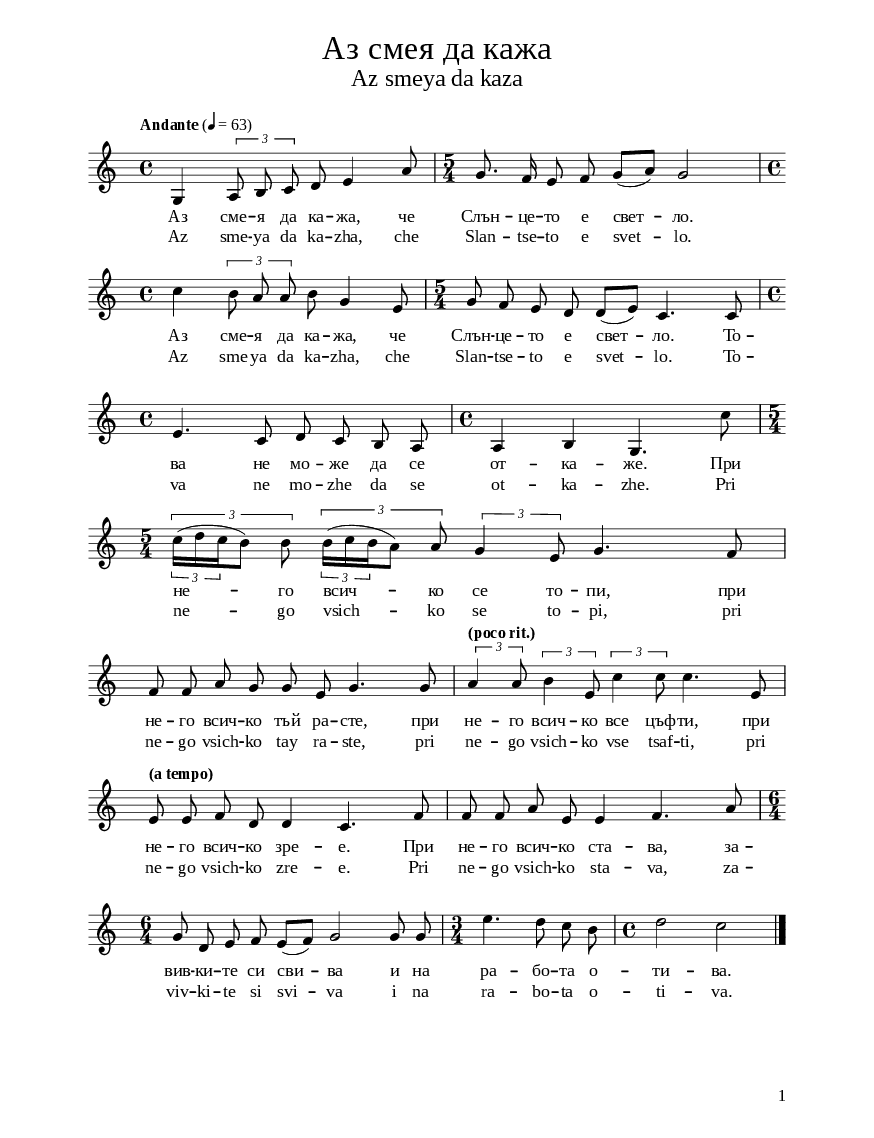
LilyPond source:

\version "2.22.1"

% include paper part and global functions
\include "include/globals.ily"

\bookpart {
  \include "include/bookpart-paper.ily"
  \score {
    \include "include/score-layout.ily"


    \new Voice \relative c' {
      \clef treble
      \key c \major
      \time 4/4
      \tempoFunc "Andante" 4 "63"
      \autoBeamOff
      g4 \tuplet 3/2 {  a8   b8   c8  }  d8   e4   a8 | \time 5/4  | g8.   f16   e8   f8   g8 ( [ a8 ) ]   g2 \break |

      \time 4/4  | c4 \tuplet 3/2 {  b8   a8   a8  } b8   g4   e8 | \time 5/4  | g8   f8   e8   d8   d8 ( [ e8 ) ]   c4.   c8 \break |

      \time 4/4  | e4.   c8   d8   c8   b8  a8 |   \time 4/4   a4   b4   g4.   c'8  | \time 5/4 \break

      \tweak direction #up \tuplet 3/2 { \once \override Slur.positions = #'(1 . 1) \tuplet 3/2 { c16 ([ d16  c16 } b8]) b8 }

      \tweak direction #up \tuplet 3/2 { \once \override Slur.positions = #'(1.05 . 0.1) \tuplet 3/2 { b16 [( c16  b16 } a8 )] a8 }

      \tuplet 3/2 { g4 e8 } g4. f8 \break


      f8   f8   a8   g8   g8 e8   g4. g8 | \tempo "(poco rit.)"  \tuplet 3/2 { a4 a8 } \tuplet 3/2 { b4 e,8 } \tweak direction #up \tuplet 3/2 { c'4 c8 } c4. e,8 \break

      \tempo "(a tempo)" e8 e8   f8 d8   d4   c4.   f8 f8   f8   a8   e8   e4 f4.   a8 \break

      \time 6/4   g8   d8   e8   f8   e8 ( [ f8 ) ]   g2   g8   g8 \time 3/4 e'4. d8 c8 b8 \time 4/4 d2 c2 \bar "|." \break

    }

    \addlyrics {

      Аз сме -- я да ка -- жа, че Слън
      -- це -- то е свет -- ло. Аз сме
      -- я да ка -- жа, че Слън -- це --
      то е свет -- ло. То -- ва не
      мо -- же да се от -- ка -- же. При
      не --   го всич  --
      ко се то -- пи, при не -- го
      всич -- ко тъй ра -- сте, при не --
      го всич -- ко все цъф -- ти, при
      не -- го всич -- ко зре -- е. При
      не -- го всич -- ко ста -- ва, за --
      вив -- ки -- те си сви -- ва и
      на ра -- бо -- та о -- ти -- ва.


    }
    \addlyrics {
      Az sme -- ya da ka -- zha, che Slan
      -- tse -- to e svet -- lo. Az sme
      -- ya da ka -- zha, che Slan -- tse --
      to e svet -- lo. To -- va ne
      mo -- zhe da se ot -- ka -- zhe. Pri
      ne --   go vsich  --
      ko se to -- pi, pri ne -- go
      vsich -- ko tay ra -- ste, pri ne --
      go vsich -- ko vse tsaf -- ti, pri
      ne -- go vsich -- ko zre -- e. Pri
      ne -- go vsich -- ko sta -- va, za --
      viv -- ki -- te si svi -- va i
      na ra -- bo -- ta o -- ti -- va.
    }

    \header {
      title = \titleFunc "Аз смея да кажа" "Az smeya da kaza"
    }

    \midi{}

  } % score

  %\markup \dc-one "D.C. al Fine"
  %\markup \empty-two

  % include foreign translation(s) of the song

  \pageBreak
  \version "2.22.1"

\markup \fill-line { \fontsize #deTitleFontSize "Ich wage zu sagen" }
\markup \null
\markup \null
\markup \fontsize #deCoupletFontSize {
  \hspace #20
  \override #`(baseline-skip . ,deCoupletBaselineSkip)

  \column {
    \line { " " }
    \line { " "Ich wage zu sagen, }

    \line { " "dass die Sonne hell ist. }

    \line { " "Ich wage zu sagen, }

    \line { " "dass die Sonne hell ist.}

    \line { " "Das lässt sich nicht leugnen.}

    \line { " "Bei ihr schmilzt alles, }

    \line { " "bei ihr wächst alles, }

    \line { " "bei ihr blüht alles,}

    \line { " "bei ihr reift alles.}

    \line { " "Bei ihr steht alle auf, }

    \line { " "faltet seine Decken zusammen}

    \line { " "und begibt sich an die Arbeit.  }

  }


}


} % bookpart
